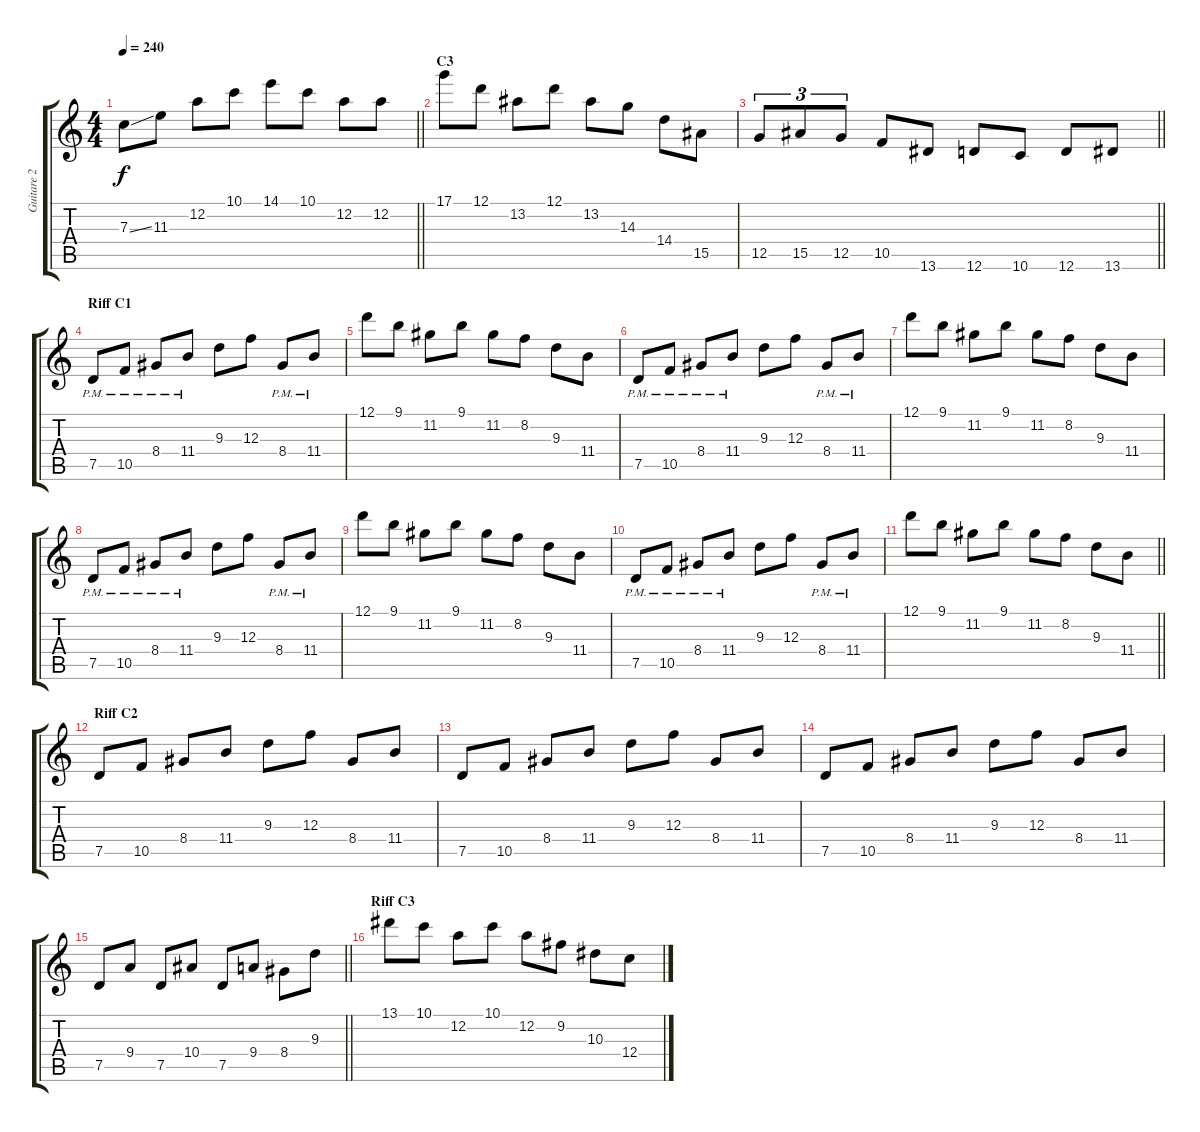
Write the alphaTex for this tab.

\track ("Guitare 2" "Guitare 2") {instrument distortionguitar}
\staff {score tabs}
\tuning (D4 A3 F3 C3 G2 D2) {hide}
\ts (4 4)
\tempo 240
\clef g2
\barLineRight lightlight
\ks c
7.3{ss}.8{dy f} 11.3.8 12.2.8 10.1.8 14.1.8 10.1.8 12.2.8 12.2.8 |
\section ("" "C3")
17.1.8 12.1.8 13.2.8 12.1.8 13.2.8 14.3.8 14.4.8 15.5.8 |
\barLineRight lightlight
12.5.8{tu (3 2)} 15.5.8{tu (3 2)} 12.5.8{tu (3 2)} 10.5.8 13.6.8 12.6.8 10.6.8 12.6.8 13.6.8 |
\section ("" "Riff C1")
7.5{pm}.8 10.5{pm}.8 8.4{pm}.8 11.4{pm}.8 9.3.8 12.3.8 8.4{pm}.8 11.4{pm}.8 |
12.1.8 9.1.8 11.2.8 9.1.8 11.2.8 8.2.8 9.3.8 11.4.8 |
7.5{pm}.8 10.5{pm}.8 8.4{pm}.8 11.4{pm}.8 9.3.8 12.3.8 8.4{pm}.8 11.4{pm}.8 |
12.1.8 9.1.8 11.2.8 9.1.8 11.2.8 8.2.8 9.3.8 11.4.8 |
7.5{pm}.8 10.5{pm}.8 8.4{pm}.8 11.4{pm}.8 9.3.8 12.3.8 8.4{pm}.8 11.4{pm}.8 |
12.1.8 9.1.8 11.2.8 9.1.8 11.2.8 8.2.8 9.3.8 11.4.8 |
7.5{pm}.8 10.5{pm}.8 8.4{pm}.8 11.4{pm}.8 9.3.8 12.3.8 8.4{pm}.8 11.4{pm}.8 |
\barLineRight lightlight
12.1.8 9.1.8 11.2.8 9.1.8 11.2.8 8.2.8 9.3.8 11.4.8 |
\section ("" "Riff C2")
7.5.8 10.5.8 8.4.8 11.4.8 9.3.8 12.3.8 8.4.8 11.4.8 |
7.5.8 10.5.8 8.4.8 11.4.8 9.3.8 12.3.8 8.4.8 11.4.8 |
7.5.8 10.5.8 8.4.8 11.4.8 9.3.8 12.3.8 8.4.8 11.4.8 |
\barLineRight lightlight
7.5.8 9.4.8 7.5.8 10.4.8 7.5.8 9.4.8 8.4.8 9.3.8 |
\section ("" "Riff C3")
13.1.8 10.1.8 12.2.8 10.1.8 12.2.8 9.2.8 10.3.8 12.4.8
